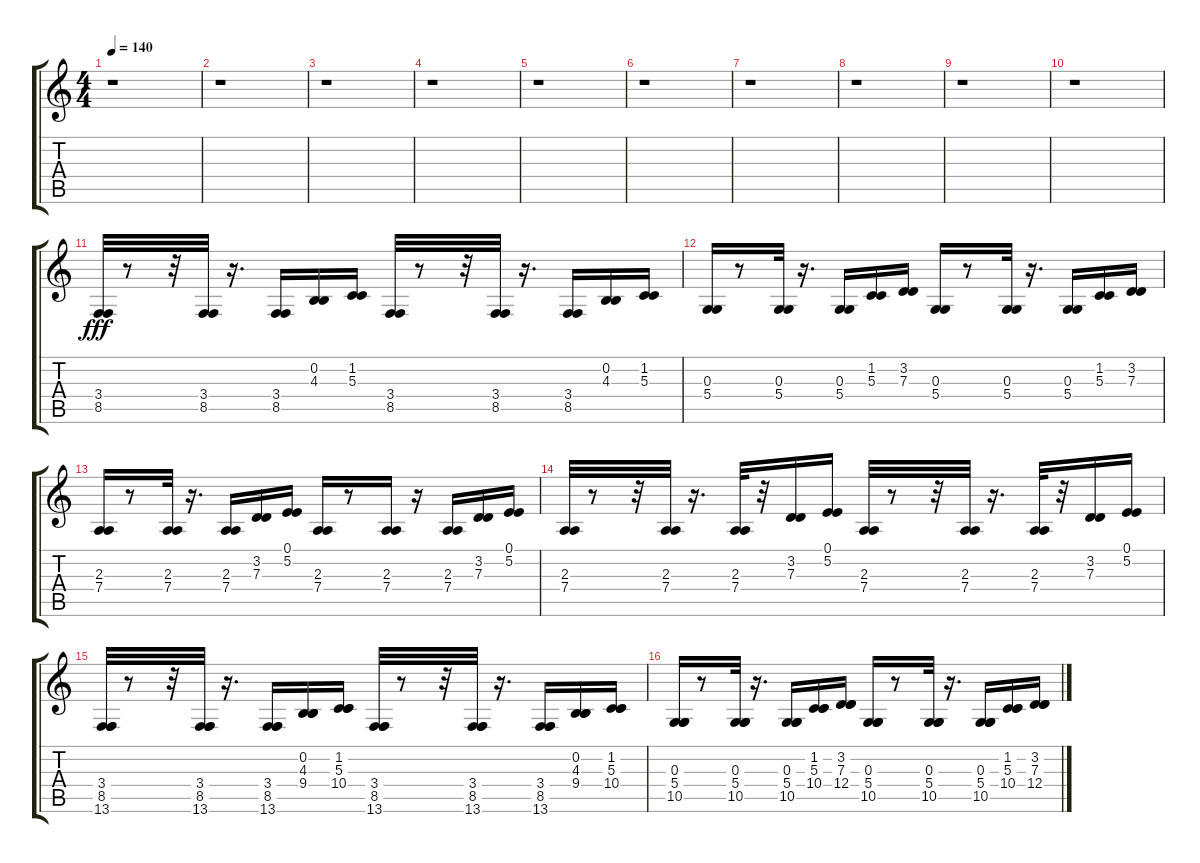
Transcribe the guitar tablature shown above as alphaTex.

\track "" {instrument lead2sawtooth}
\staff {score tabs}
\tuning (E4 B3 G3 D3 A2 E2) {hide}
\ts (4 4)
\tempo 140
\clef g2
\ks c
r.1{dy fff} |
r.1 |
r.1 |
r.1 |
r.1 |
r.1 |
r.1 |
r.1 |
r.1 |
r.1 |
(3.4 8.5).32{balance 0} r.8 r.32 (3.4 8.5).32{balance 12 instrument lead2sawtooth} r.16{d} (3.4 8.5).16{balance 4} (0.2 4.3).16{balance 14} (1.2 5.3).16{balance 9} (3.4 8.5).32{balance 0} r.8 r.32 (3.4 8.5).32{balance 12} r.16{d} (3.4 8.5).16{balance 4} (0.2 4.3).16{balance 14} (1.2 5.3).16{balance 9} |
(0.3 5.4).16{balance 0} r.8 (0.3 5.4).32{balance 12} r.16{d} (0.3 5.4).16{balance 4} (1.2 5.3).16{balance 14} (3.2 7.3).16{balance 9} (0.3 5.4).16{balance 0} r.8 (0.3 5.4).32{balance 12} r.16{d} (0.3 5.4).16{balance 4} (1.2 5.3).16{balance 14} (3.2 7.3).16{balance 9} |
(2.3 7.4).16{balance 0} r.8 (2.3 7.4).32{balance 12} r.16{d} (2.3 7.4).16{balance 4} (3.2 7.3).16{balance 14} (0.1 5.2).16{balance 9} (2.3 7.4).16{balance 0} r.8 (2.3 7.4).16{balance 12} r.16 (2.3 7.4).16{balance 4} (3.2 7.3).16{balance 14} (0.1 5.2).16{balance 9} |
(2.3 7.4).32{balance 0} r.8 r.32 (2.3 7.4).32{balance 12} r.16{d} (2.3 7.4).32{balance 4} r.32 (3.2 7.3).16{balance 14} (0.1 5.2).16{balance 9} (2.3 7.4).32{balance 0} r.8 r.32 (2.3 7.4).32{balance 12} r.16{d} (2.3 7.4).32{balance 4} r.32 (3.2 7.3).16{balance 14} (0.1 5.2).16{balance 9} |
(3.4 8.5 13.6).32{balance 0} r.8 r.32 (3.4 8.5 13.6).32{balance 12 instrument lead2sawtooth} r.16{d} (3.4 8.5 13.6).16{balance 4} (0.2 4.3 9.4).16{balance 14} (1.2 5.3 10.4).16{balance 9} (3.4 8.5 13.6).32{balance 0} r.8 r.32 (3.4 8.5 13.6).32{balance 12} r.16{d} (3.4 8.5 13.6).16{balance 4} (0.2 4.3 9.4).16{balance 14} (1.2 5.3 10.4).16{balance 9} |
(0.3 5.4 10.5).16{balance 0} r.8 (0.3 5.4 10.5).32{balance 12} r.16{d} (0.3 5.4 10.5).16{balance 4} (1.2 5.3 10.4).16{balance 14} (3.2 7.3 12.4).16{balance 9} (0.3 5.4 10.5).16{balance 0} r.8 (0.3 5.4 10.5).32{balance 12} r.16{d} (0.3 5.4 10.5).16{balance 4} (1.2 5.3 10.4).16{balance 14} (3.2 7.3 12.4).16{balance 9}
